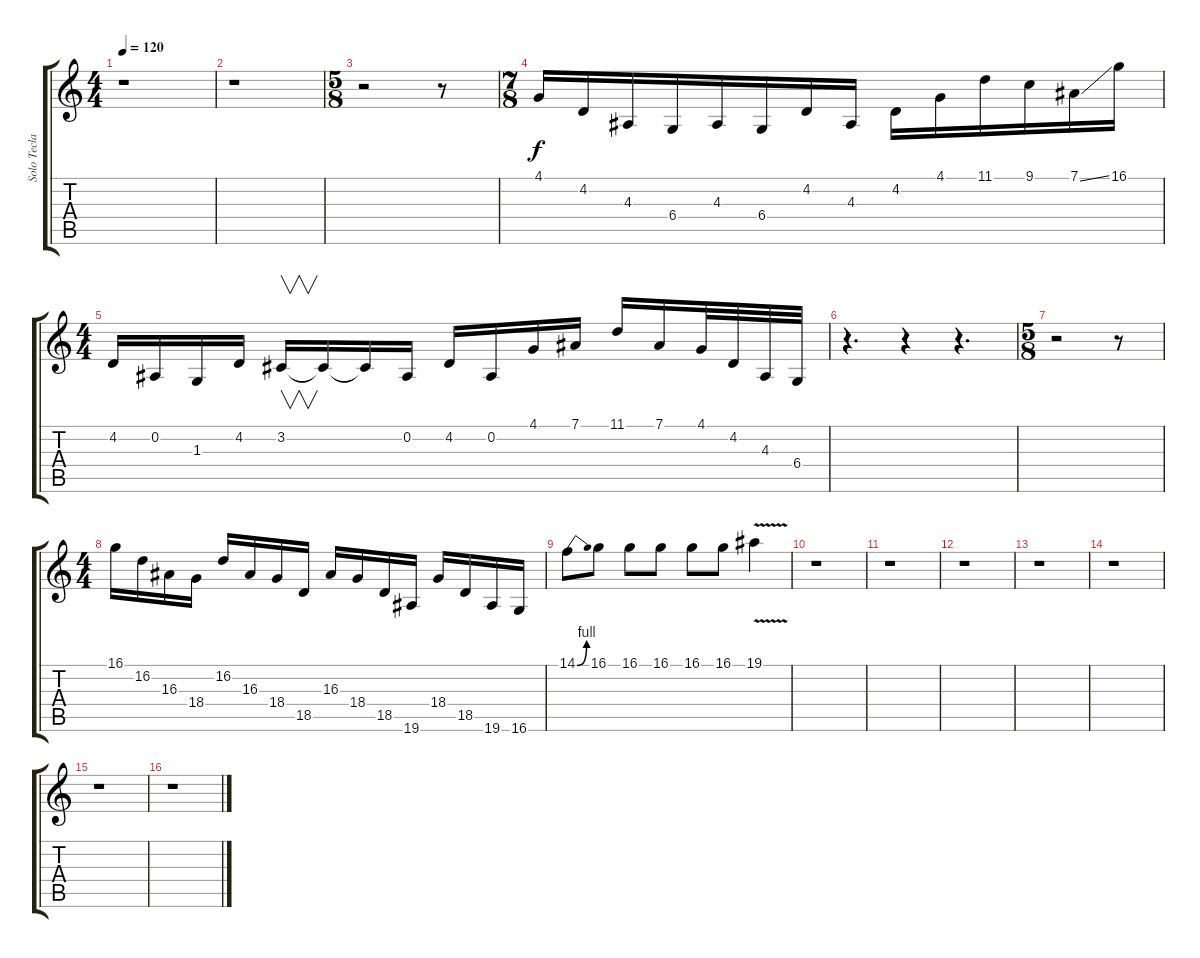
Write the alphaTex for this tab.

\track ("Solo Teclados" "Solo Tecla") {instrument lead2sawtooth}
\staff {score tabs}
\tuning (Eb4 Bb3 Gb3 Db3 Ab2 Eb2) {hide}
\ts (4 4)
\tempo 120
\clef g2
\ks c
r.1{dy f} |
r.1 |
\ts (5 8)
r.2 r.8 |
\ts (7 8)
4.1.16 4.2.16 4.3.16 6.4.16 4.3.16 6.4.16 4.2.16 4.3.16 4.2.16 4.1.16 11.1.16 9.1.16 7.1{ss}.16 16.1.16 |
\ts (4 4)
4.2.16 0.2.16 1.3.16 4.2.16 3.2.16{v} 3.2{t}.16 3.2{t}.16 0.2.16 4.2.16 0.2.16 4.1.16 7.1.16 11.1.16 7.1.16 4.1.32 4.2.32 4.3.32 6.4.32 |
r.4{d} r.4 r.4{d} |
\ts (5 8)
r.2 r.8 |
\ts (4 4)
16.1.16 16.2.16 16.3.16 18.4.16 16.2.16 16.3.16 18.4.16 18.5.16 16.3.16 18.4.16 18.5.16 19.6.16 18.4.16 18.5.16 19.6.16 16.6.16 |
14.1{be (bend 0 0 60 4)}.8 16.1.8 16.1.8 16.1.8 16.1.8 16.1.8 19.1{v}.4 |
r.1 |
r.1 |
r.1 |
r.1 |
r.1 |
r.1 |
r.1
